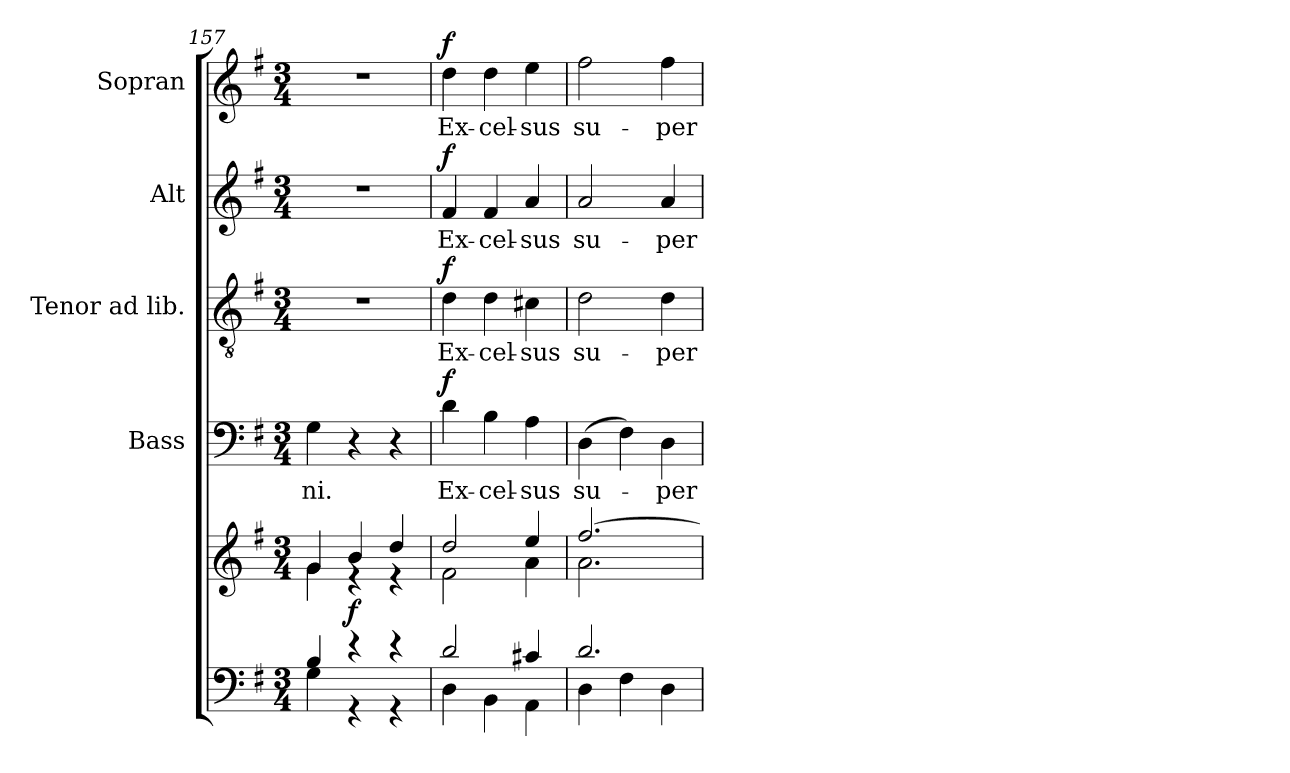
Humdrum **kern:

**kern	**kern	**dynam	**kern	**text	**dynam	**kern	**text	**dynam	**kern	**text	**dynam	**kern	**text	**dynam
*part5	*part5	*part5	*part4	*part4	*part4	*part3	*part3	*part3	*part2	*part2	*part2	*part1	*part1	*part1
*staff6	*staff5	*staff5/6	*staff4	*staff4	*staff4	*staff3	*staff3	*staff3	*staff2	*staff2	*staff2	*staff1	*staff1	*staff1
*	*	*	*I"Bass	*	*	*I"Tenor ad lib.	*	*	*I"Alt	*	*	*I"Sopran	*	*
*	*	*	*I'B.	*	*	*I'T.	*	*	*I'A.	*	*	*I'S.	*	*
!!LO:LB:g=z
*clefF4	*clefG2	*	*clefF4	*	*	*clefGv2	*	*	*clefG2	*	*	*clefG2	*	*
*k[f#]	*k[f#]	*	*k[f#]	*	*	*k[f#]	*	*	*k[f#]	*	*	*k[f#]	*	*
*G:	*G:	*	*G:	*	*	*G:	*	*	*G:	*	*	*G:	*	*
*M3/4	*M3/4	*	*M3/4	*	*	*M3/4	*	*	*M3/4	*	*	*M3/4	*	*
=157	=157	=157	=157	=157	=157	=157	=157	=157	=157	=157	=157	=157	=157	=157
*^	*^	*	*	*	*	*	*	*	*	*	*	*	*	*
!	!	!	!	!	!	!LO:LY:b	!	!	!	!	!	!	!	!	!	!
4B/	4G\	4g/	4g\	.	4G\	-ni.	.	2.r	.	.	2.r	.	.	2.r	.	.
!	!	!	!	!LO:DY:b	!	!	!	!	!	!	!	!	!	!	!	!
4r	4r	4b/	4rd	f	4r	.	.	.	.	.	.	.	.	.	.	.
4r	4r	4dd/	4re	.	4r	.	.	.	.	.	.	.	.	.	.	.
=158	=158	=158	=158	=158	=158	=158	=158	=158	=158	=158	=158	=158	=158	=158	=158	=158
!	!	!	!	!	!	!LO:LY:b	!LO:DY:a	!	!LO:LY:b	!LO:DY:a	!	!LO:LY:b	!LO:DY:a	!	!LO:LY:b	!LO:DY:a
2d/	4D\	2dd/	2f#\	.	4d\	Ex-	f	4d\	Ex-	f	4f#/	Ex-	f	4dd\	Ex-	f
!	!	!	!	!	!	!LO:LY:b	!	!	!LO:LY:b	!	!	!LO:LY:b	!	!	!LO:LY:b	!
.	4BB\	.	.	.	4B\	-cel-	.	4d\	-cel-	.	4f#/	-cel-	.	4dd\	-cel-	.
!	!	!	!	!	!	!LO:LY:b	!	!	!LO:LY:b	!	!	!LO:LY:b	!	!	!LO:LY:b	!
4c#X/	4AA\	4ee/	4a\	.	4A\	-sus	.	4c#X\	-sus	.	4a/	-sus	.	4ee\	-sus	.
=159	=159	=159	=159	=159	=159	=159	=159	=159	=159	=159	=159	=159	=159	=159	=159	=159
!	!	!	!	!	!	!LO:LY:b	!	!	!LO:LY:b	!	!	!LO:LY:b	!	!	!LO:LY:b	!
2.d/	4D\	[>2.ff#/	2.a\	.	(>4D\	su-	.	2d\	su-	.	2a/	su-	.	2ff#\	su-	.
.	4F#\	.	.	.	4F#\)	.	.	.	.	.	.	.	.	.	.	.
!	!	!	!	!	!	!LO:LY:b	!	!	!LO:LY:b	!	!	!LO:LY:b	!	!	!LO:LY:b	!
.	4D\	.	.	.	4D\	-per	.	4d\	-per	.	4a/	-per	.	4ff#\	-per	.
*v	*v	*	*	*	*	*	*	*	*	*	*	*	*	*	*	*
*	*v	*v	*	*	*	*	*	*	*	*	*	*	*	*	*
=	=	=	=	=	=	=	=	=	=	=	=	=	=	=
*-	*-	*-	*-	*-	*-	*-	*-	*-	*-	*-	*-	*-	*-	*-
